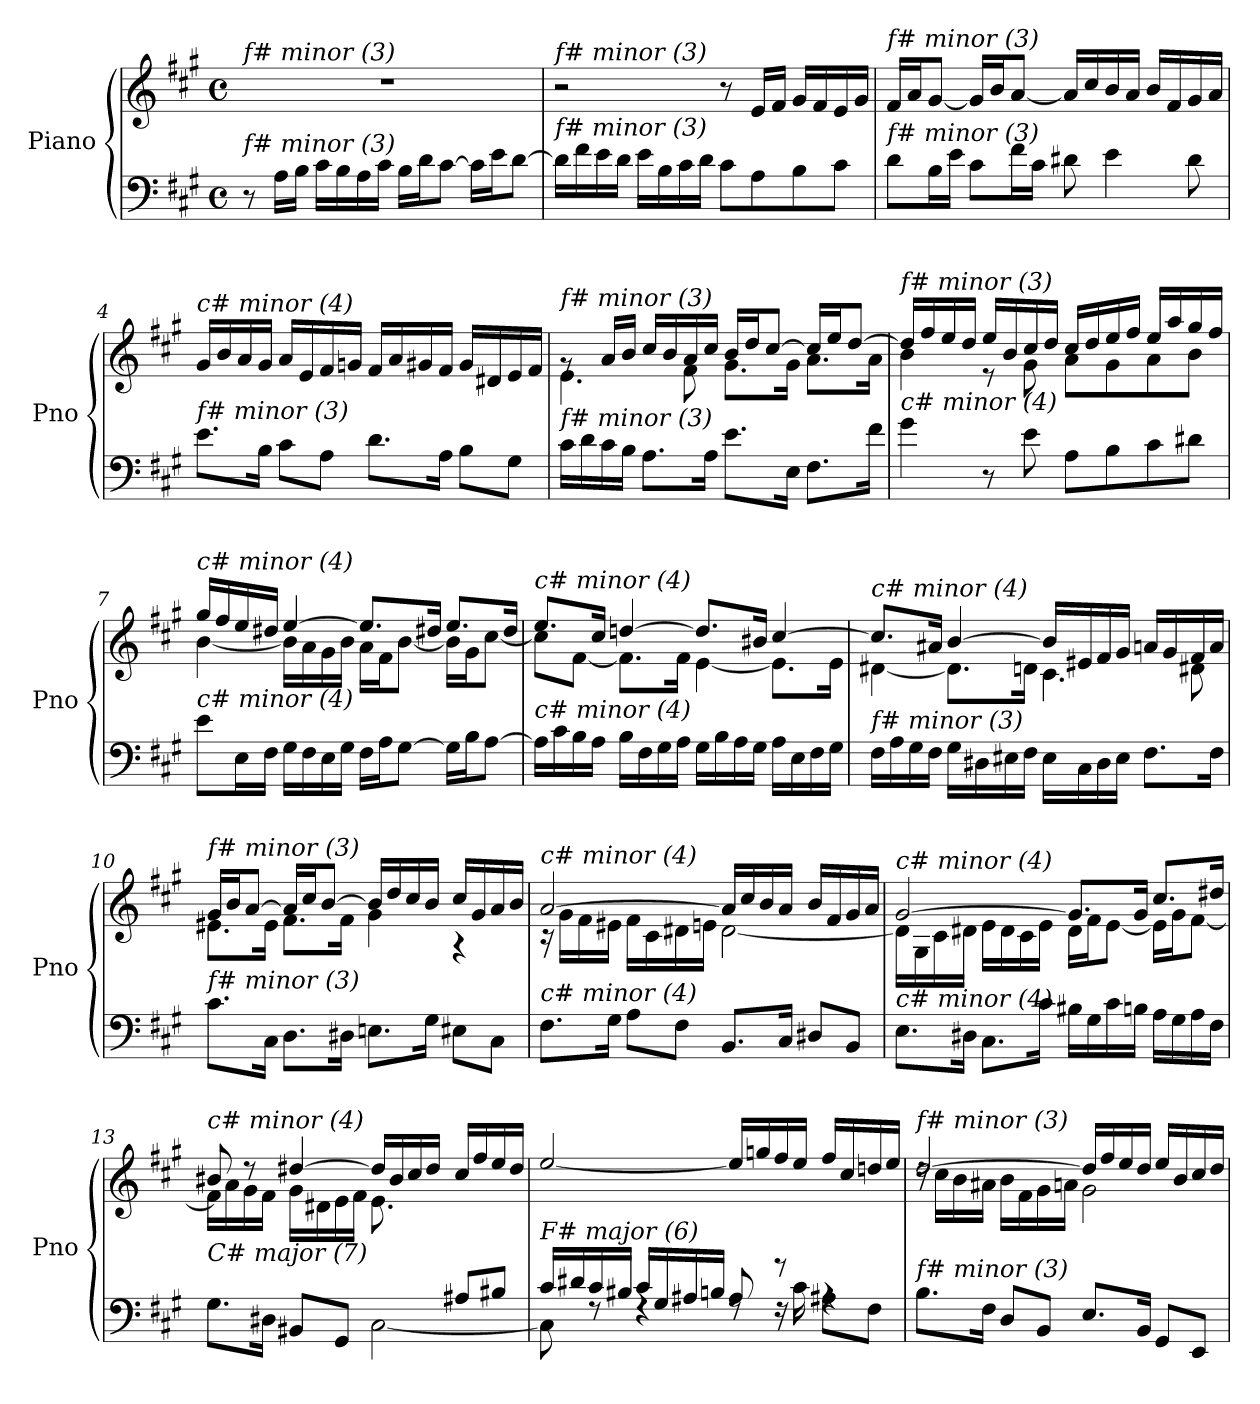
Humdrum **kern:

**kern	**kern
*part1	*part1
*staff2	*staff1
*I"Piano	*
*I'Pno	*
*clefF4	*clefG2
*k[f#c#g#]	*k[f#c#g#]
*M4/4	*M4/4
*met(c)	*met(c)
=1	=1
!	!LO:TX:i:t=f# minor (3)
!LO:TX:i:t=f# minor (3)	!
8r	1r
16A\LL	.
16B\JJ	.
16c#\LL	.
16B\	.
16A\	.
16c#\JJ	.
16B\LL	.
16d\J	.
[8c#\J	.
16c#\LL]	.
16e\J	.
[8d\J	.
=2	=2
!	!LO:TX:i:t=f# minor (3)
!LO:TX:i:t=f# minor (3)	!
16d\LL]	2r
16f#\	.
16e\	.
16d\JJ	.
16e\LL	.
16B\	.
16c#\	.
16d\JJ	.
8c#\L	8r
8A\	16e/LL
.	16f#/JJ
8B\	16g#/LL
.	16f#/
8c#\J	16e/
.	16g#/JJ
=3	=3
!	!LO:TX:i:t=f# minor (3)
!LO:TX:i:t=f# minor (3)	!
8d\L	16f#/LL
.	16a/J
16B\L	[8g#/J
16e\JJ	.
8c#\L	16g#/LL]
.	16b/J
16f#\L	[8a/J
16c#\JJ	.
8d#X\	16a/LL]
.	16cc#/
4e\	16b/
.	16a/JJ
.	16b/LL
.	16f#/
8d#\	16g#/
.	16a/JJ
!!LO:LB:g=z
=4	=4
!	!LO:TX:i:t=c# minor (4)
!LO:TX:i:t=f# minor (3)	!
8.e\L	16g#/LL
.	16b/
.	16a/
16B\Jk	16g#/JJ
8c#\L	16a/LL
.	16e/
8A\J	16f#/
.	16gn/JJ
8.d\L	16f#/LL
.	16a/
.	16g#X/
16A\Jk	16f#/JJ
8B\L	16g#/LL
.	16d#X/
8G#\J	16e/
.	16f#/JJ
=5	=5
*	*^
!	!LO:TX:i:t=f# minor (3)	!
!LO:TX:i:t=f# minor (3)	!	!
16c#\LL	8rg	4.e\
16d\	.	.
16c#\	16a/LL	.
16B\JJ	16b/JJ	.
8.A\L	16cc#/LL	.
.	16b/	.
.	16a/	8f#\
16A\Jk	16cc#/JJ	.
8.e\L	16b/LL	8.g#\L
.	16dd/J	.
.	[8cc#/J	.
16E\Jk	.	16g#\Jk
8.F#\L	16cc#/LL]	8.a\L
.	16ee/J	.
.	[8dd/J	.
16f#\Jk	.	16a\Jk
=6	=6	=6
!	!LO:TX:i:t=f# minor (3)	!
!LO:TX:i:t=c# minor (4)	!	!
4g#\	16dd/LL]	4b\
.	16ff#/	.
.	16ee/	.
.	16dd/JJ	.
8r	16ee/LL	8r
.	16b/	.
8e\	16cc#/	8g#\
.	16dd/JJ	.
8A\L	16cc#/LL	8a\L
.	16dd/	.
8B\	16ee/	8g#\
.	16ff#/JJ	.
8c#\	16ee/LL	8a\
.	16aa/	.
8d#X\J	16gg#/	8b\J
.	16ff#/JJ	.
!!LO:LB:g=z	!!
=7	=7	=7
!	!LO:TX:i:t=c# minor (4)	!
!LO:TX:i:t=c# minor (4)	!	!
8e\L	16gg#/LL	[4b\
.	16ff#/	.
16E\L	16ee/	.
16F#\JJ	16dd#X/JJ	.
16G#\LL	[4ee/	16b\LL]
16F#\	.	16a\
16E\	.	16g#\
16G#\JJ	.	16b\JJ
16F#\LL	8.ee/L]	16a\LL
16A\J	.	16f#\J
[8G#\J	.	[8b\J
.	16dd#X/Jk	.
16G#\LL]	8.ee/L	16b\LL]
16B\J	.	16g#\J
[8A\J	.	[8cc#\J
.	16dd#/Jk	.
=8	=8	=8
!	!LO:TX:i:t=c# minor (4)	!
!LO:TX:i:t=c# minor (4)	!	!
16A\LL]	8.ee/L	8cc#\L]
16c#\	.	.
16B\	.	[8f#\J
16A\JJ	16cc#/Jk	.
16B\LL	[4ddn/	8.f#\L]
16F#\	.	.
16G#\	.	.
16A\JJ	.	16f#\Jk
16G#\LL	8.dd/L]	[4e\
16B\	.	.
16A\	.	.
16G#\JJ	16b#X/Jk	.
16A\LL	[4cc#/	8.e\L]
16E\	.	.
16F#\	.	.
16G#\JJ	.	16e\Jk
=9	=9	=9
!	!LO:TX:i:t=c# minor (4)	!
!LO:TX:i:t=f# minor (3)	!	!
16F#\LL	8.cc#/L]	[4d#X\
16A\	.	.
16G#\	.	.
16F#\JJ	16a#X/Jk	.
16G#\LL	[4b/	8.d#\L]
16D#X\	.	.
16E#X\	.	.
16F#\JJ	.	16dn\Jk
16E#\LL	16b/LL]	4.c#\
16C#\	16e#X/	.
16D#\	16f#/	.
16E#\JJ	16g#/JJ	.
8.F#\L	16an/LL	.
.	16g#/	.
.	16f#/	8d#X\
16F#\Jk	16a/JJ	.
!!LO:LB:g=z	!!
=10	=10	=10
!	!LO:TX:i:t=f# minor (3)	!
!LO:TX:i:t=f# minor (3)	!	!
8.c#\L	16g#/LL	8.e#X\L
.	16b/J	.
.	[8a/J	.
16C#\Jk	.	16e#\Jk
8.D\L	16a/LL]	8.f#\L
.	16cc#/J	.
.	[8b/J	.
16D#X\Jk	.	16f#\Jk
8.En\L	16b/LL]	4g#\
.	16dd/	.
.	16cc#/	.
16G#\Jk	16b/JJ	.
8E#X\L	16cc#/LL	4r
.	16g#/	.
8C#\J	16a/	.
.	16b/JJ	.
=11	=11	=11
!	!LO:TX:i:t=c# minor (4)	!
!LO:TX:i:t=c# minor (4)	!	!
8.F#\L	[2a/	16r
.	.	16g#\LL
.	.	16f#\
16G#\Jk	.	16e#X\JJ
8A\L	.	16f#\LL
.	.	16c#\
8F#\J	.	16d#X\
.	.	16en\JJ
8.BB/L	16a/LL]	[2d#\
.	16cc#/	.
.	16b/	.
16C#/Jk	16a/JJ	.
8D#X/L	16b/LL	.
.	16f#/	.
8BB/J	16g#/	.
.	16a/JJ	.
=12	=12	=12
!	!LO:TX:i:t=c# minor (4)	!
!LO:TX:i:t=c# minor (4)	!	!
8.E\L	[2g#/	16d#\LL]
.	.	16G#\
.	.	16c#\
16D#X\Jk	.	16d#X\JJ
8.C#\L	.	16e\LL
.	.	16d#\
.	.	16c#\
16c#\Jk	.	16e\JJ
16B#X\LL	8.g#/L]	16d#\LL
16G#\	.	16f#\J
16c#\	.	[8e\J
16Bn\JJ	16g#/Jk	.
16A\LL	8.cc#/L	16e\LL]
16G#\	.	16g#\J
16A\	.	[8f#\J
16F#\JJ	16dd#X/Jk	.
!!LO:LB:g=z	!!
=13	=13	=13
*^	*	*
!	!	!LO:TX:i:t=c# minor (4)	!
!LO:TX:i:t=C# major (7)	!	!	!
2ryy	8.G#\L	8b#X/	16f#\LL]
.	.	.	16a\
.	.	8r	16g#\
.	16D#X\Jk	.	16f#\JJ
.	8BB#X/L	[4dd#X/	16g#\LL
.	.	.	16d#X\
.	8GG#/J	.	16e\
.	.	.	16f#\JJ
8.ryy	[2C#\	16dd#/LL]	8.e\L
.	.	16b#/	.
.	.	16cc#/	.
16G#/Jk	.	16dd#/JJ	4ryy
8A#X/L	.	16cc#/LL	.
.	.	16ff#/	.
8B#X/J	.	16ee/	.
.	.	16dd#/JJ	16ryy
=14	=14	=14	=14
!	!	!LO:TX:i:t=f# minor (3)	!
!LO:TX:i:t=F# major (6)	!	!	!
*	*	*v	*v
16c#/LL	8C#\]	[2ee/
16d#X/	.	.
16c#/	8rF	.
16B#Xi/JJ	.	.
16c#/LL	4rF	.
16G#/	.	.
16A#X/	.	.
16Bn/JJ	.	.
8A#/	8rF	16ee/LL]
.	.	16ggn/
8r	16rF	16ff#/
.	16c#\	16ee/JJ
4rA	8A#X\L	16ff#/LL
.	.	16cc#/
.	8F#\J	16ddn/
.	.	16ee/JJ
*v	*v	*
!!LO:PB:g=z
=15	=15
*	*^
!	!LO:TX:i:t=f# minor (3)	!
!LO:TX:i:t=f# minor (3)	!	!
8.B\L	[2dd/	16rdd
.	.	16cc#\LL
.	.	16b\
16F#\Jk	.	16a#X\JJ
8D/L	.	16b\LL
.	.	16f#\
8BB/J	.	16g#\
.	.	16an\JJ
8.E/L	16dd/LL]	2g#\
.	16ff#/	.
.	16ee/	.
16BB/Jk	16dd/JJ	.
8GG#/L	16ee/LL	.
.	16b/	.
8EE/J	16cc#/	.
.	16dd/JJ	.
*	*v	*v
=	=
*-	*-
